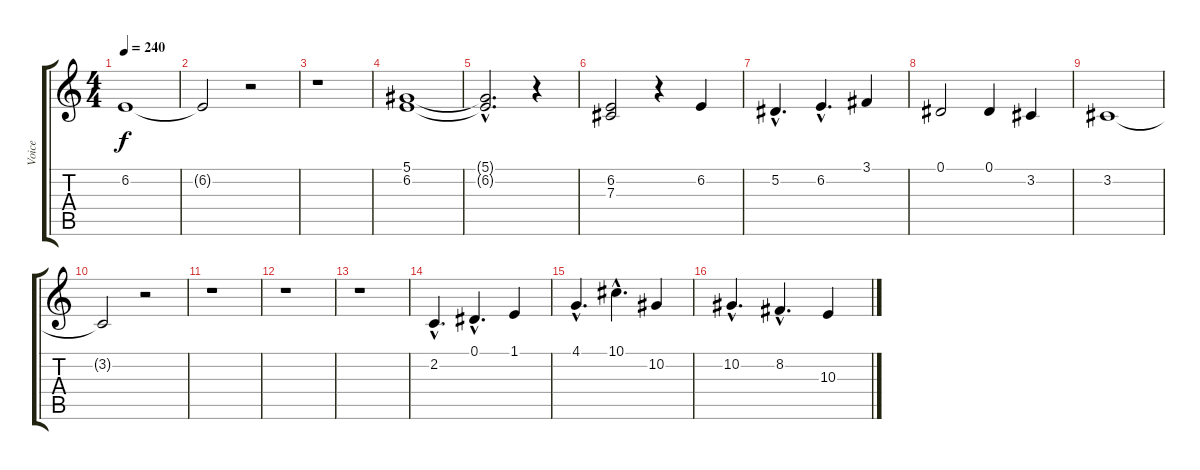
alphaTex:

\track ("Voice" "Voice") {instrument violin}
\staff {score tabs}
\tuning (Eb4 Bb3 Gb3 Db3 Ab2 Eb2) {hide}
\ts (4 4)
\tempo 240
\clef g2
\ks c
6.2{t}.1{dy f} |
6.2{t}.2 r.2 |
r.1 |
(5.1 6.2).1 |
(5.1{hac t} 6.2{hac t}).2{d} r.4 |
(6.2 7.3).2 r.4 6.2.4 |
5.2{hac}.4{d} 6.2{hac}.4{d} 3.1.4 |
0.1.2 0.1.4 3.2.4 |
3.2.1 |
3.2{t}.2 r.2 |
r.1 |
r.1 |
r.1 |
2.2{hac}.4{d} 0.1{hac}.4{d} 1.1.4 |
4.1{hac}.4{d} 10.1{hac}.4{d} 10.2.4 |
10.2{hac}.4{d} 8.2{hac}.4{d} 10.3.4
